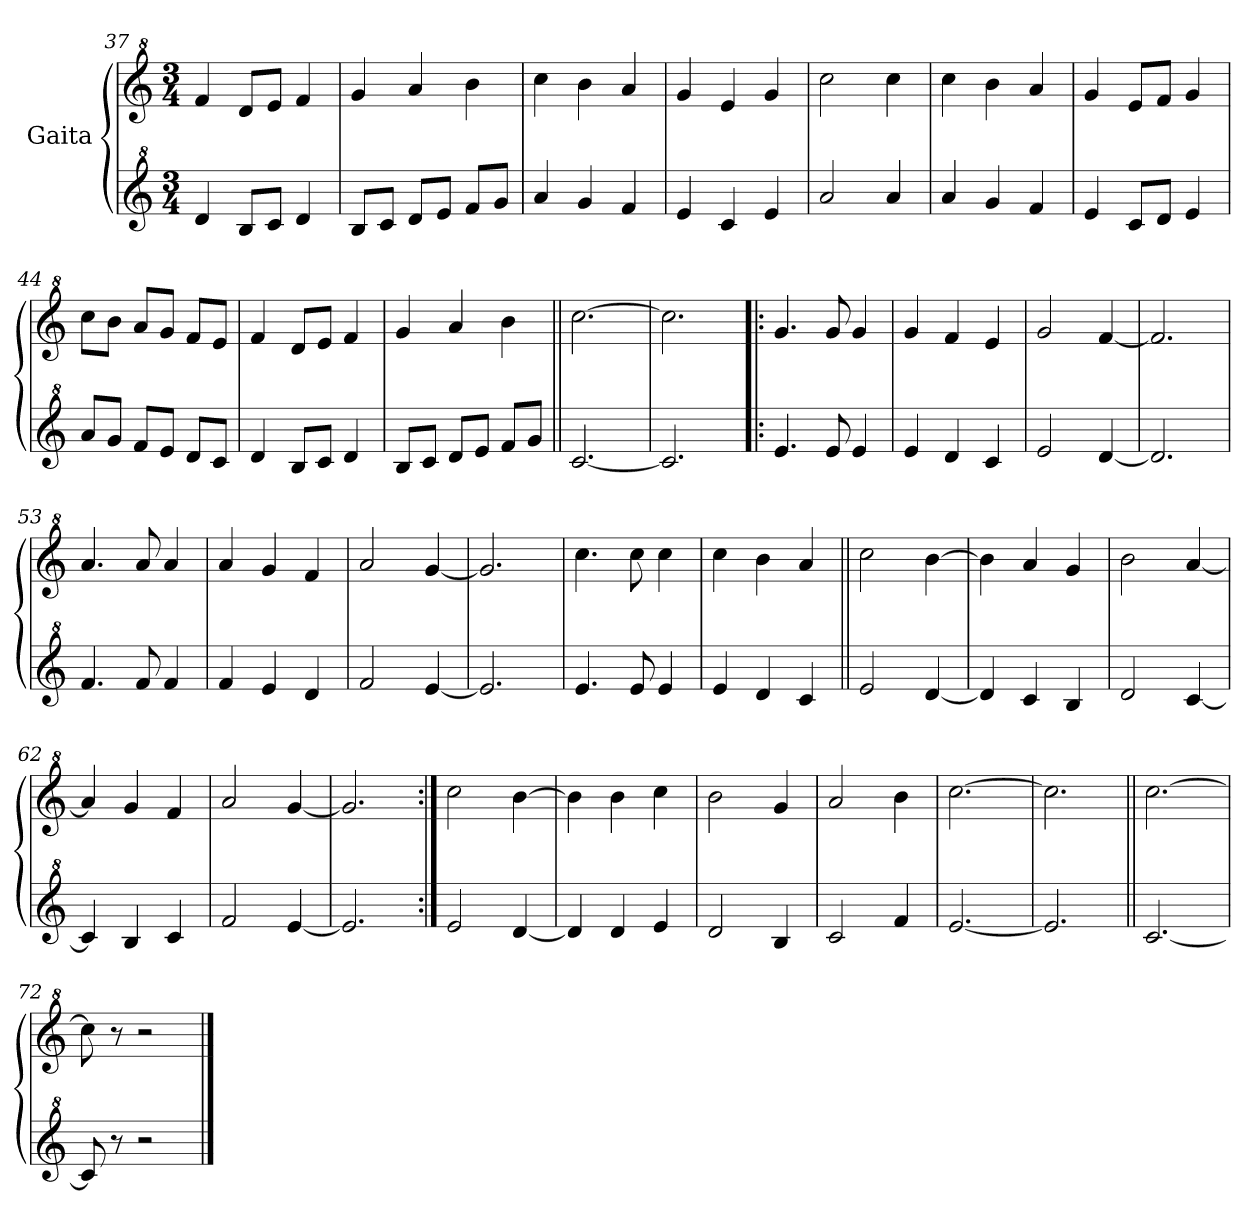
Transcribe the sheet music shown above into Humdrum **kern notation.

**kern	**kern
*part2	*part1
*staff2	*staff1
*I"Gaita	*I"Gaita
*clefG^2	*clefG^2
*k[]	*k[]
*M3/4	*M3/4
=37	=37
4dd/	4ff/
8b/L	8dd/L
8cc/J	8ee/J
4dd/	4ff/
=38	=38
8b/L	4gg/
8cc/J	.
8dd/L	4aa/
8ee/J	.
8ff/L	4bb\
8gg/J	.
=39	=39
4aa/	4ccc\
4gg/	4bb\
4ff/	4aa/
=40	=40
4ee/	4gg/
4cc/	4ee/
4ee/	4gg/
=41	=41
2aa/	2ccc\
4aa/	4ccc\
=42	=42
4aa/	4ccc\
4gg/	4bb\
4ff/	4aa/
!!LO:LB:g=z
=43	=43
4ee/	4gg/
8cc/L	8ee/L
8dd/J	8ff/J
4ee/	4gg/
=44	=44
8aa/L	8ccc\L
8gg/J	8bb\J
8ff/L	8aa/L
8ee/J	8gg/J
8dd/L	8ff/L
8cc/J	8ee/J
=45	=45
4dd/	4ff/
8b/L	8dd/L
8cc/J	8ee/J
4dd/	4ff/
=46	=46
8b/L	4gg/
8cc/J	.
8dd/L	4aa/
8ee/J	.
8ff/L	4bb\
8gg/J	.
=47||	=47||
[2.cc/	[2.ccc\
=48	=48
2.cc/]	2.ccc\]
=49!|:	=49!|:
4.ee/	4.gg/
8ee/	8gg/
4ee/	4gg/
=50	=50
4ee/	4gg/
4dd/	4ff/
4cc/	4ee/
=51	=51
2ee/	2gg/
[4dd/	[4ff/
=52	=52
2.dd/]	2.ff/]
=53	=53
4.ff/	4.aa/
8ff/	8aa/
4ff/	4aa/
!!LO:LB:g=z
=54	=54
4ff/	4aa/
4ee/	4gg/
4dd/	4ff/
=55	=55
2ff/	2aa/
[4ee/	[4gg/
=56	=56
2.ee/]	2.gg/]
=57	=57
4.ee/	4.ccc\
8ee/	8ccc\
4ee/	4ccc\
=58	=58
4ee/	4ccc\
4dd/	4bb\
4cc/	4aa/
=59||	=59||
2ee/	2ccc\
[4dd/	[4bb\
=60	=60
4dd/]	4bb\]
4cc/	4aa/
4b/	4gg/
=61	=61
2dd/	2bb\
[4cc/	[4aa/
=62	=62
4cc/]	4aa/]
4b/	4gg/
4cc/	4ff/
=63	=63
2ff/	2aa/
[4ee/	[4gg/
=64	=64
2.ee/]	2.gg/]
=65:|!	=65:|!
2ee/	2ccc\
[4dd/	[4bb\
=66	=66
4dd/]	4bb\]
4dd/	4bb\
4ee/	4ccc\
!!LO:PB:g=z
=67	=67
2dd/	2bb\
4b/	4gg/
=68	=68
2cc/	2aa/
4ff/	4bb\
=69	=69
[2.ee/	[2.ccc\
=70	=70
2.ee/]	2.ccc\]
=71||	=71||
[2.cc/	[2.ccc\
=72	=72
8cc/]	8ccc\]
8r	8r
2r	2r
==	==
*-	*-
